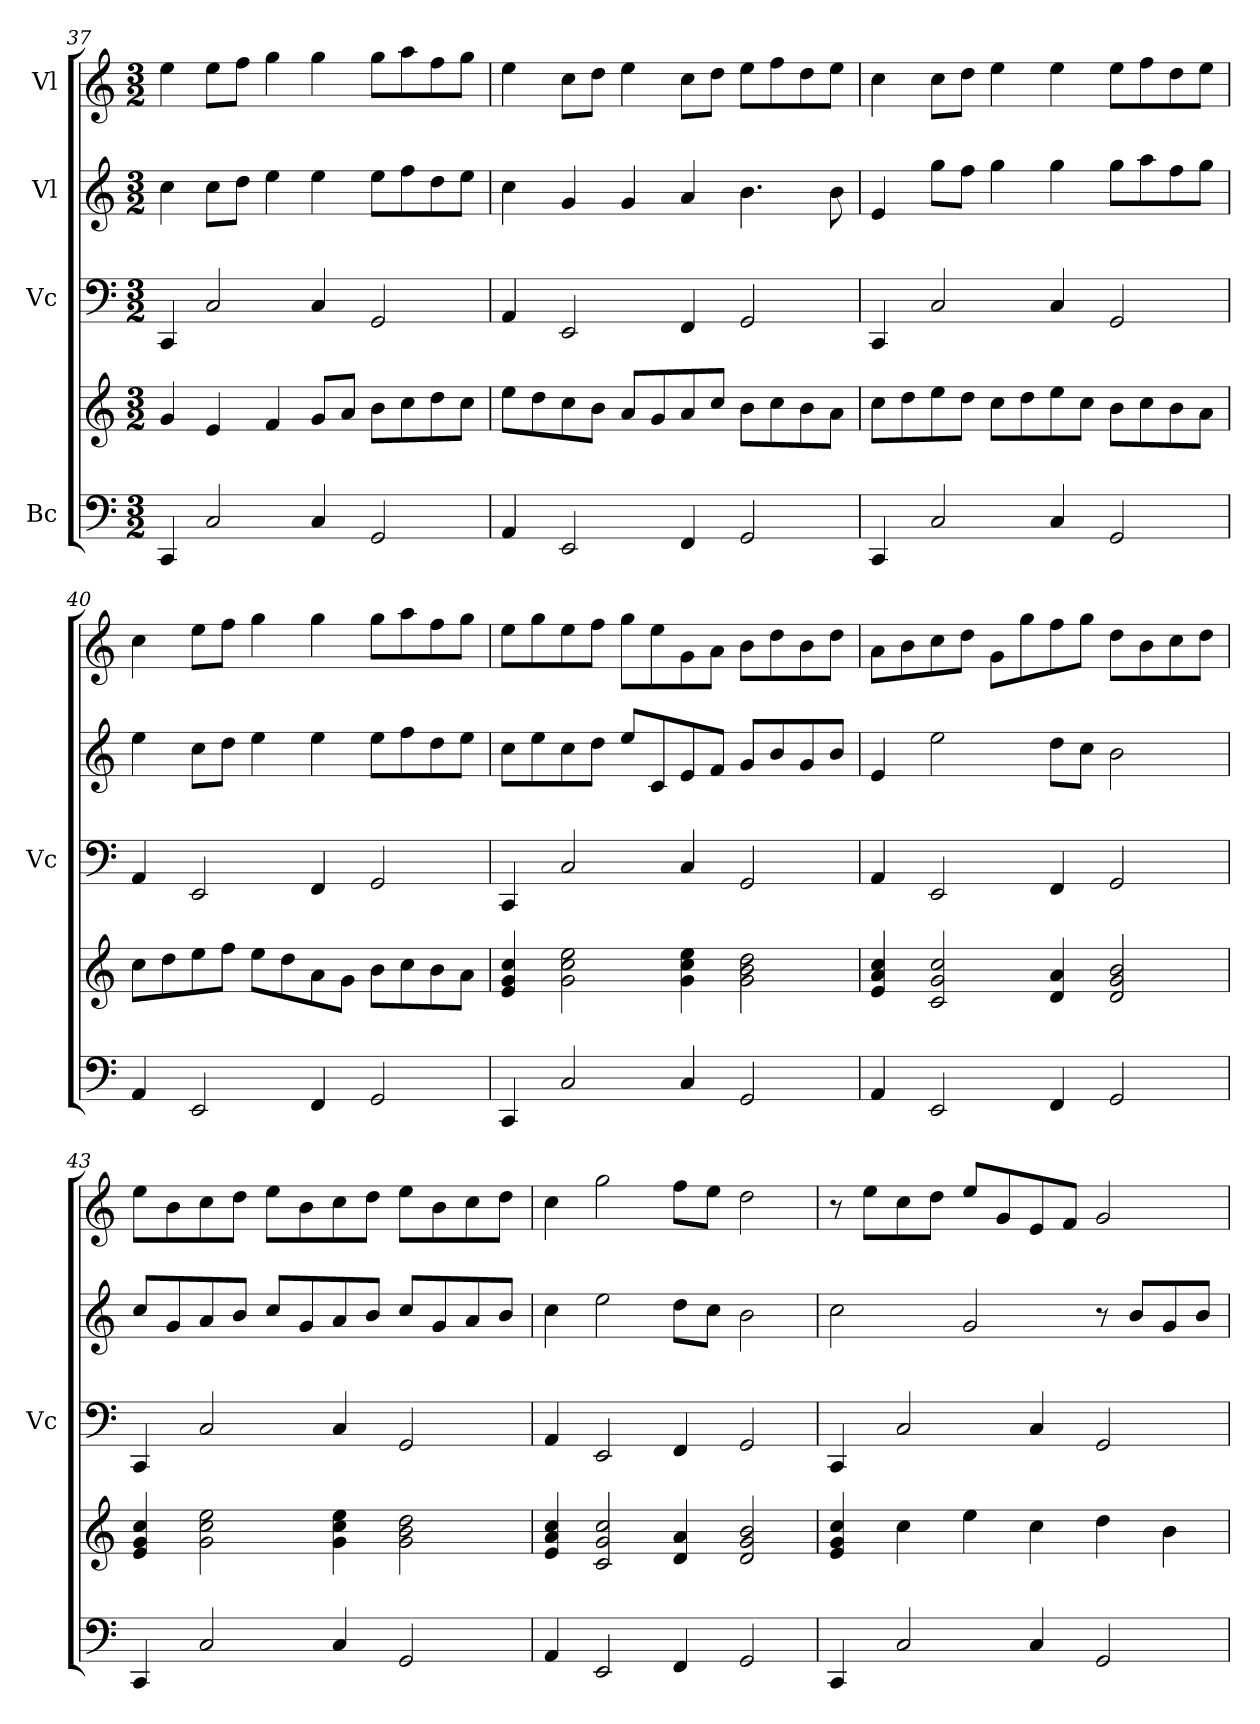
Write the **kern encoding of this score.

**kern	**kern	**kern	**kern	**kern
*part4	*part4	*part3	*part2	*part1
*staff5	*staff4	*staff3	*staff2	*staff1
*I"Bc	*	*I"Vc	*I"Vl	*I"Vl
*	*	*I'Vc	*	*
!!LO:LB:g=z
*clefF4	*clefG2	*clefF4	*clefG2	*clefG2
*k[]	*k[]	*k[]	*k[]	*k[]
*M3/2	*M3/2	*M3/2	*M3/2	*M3/2
=37	=37	=37	=37	=37
4CC/	4g/	4CC/	4cc\	4ee\
2C/	4e/	2C/	8cc\L	8ee\L
.	.	.	8dd\J	8ff\J
.	4f/	.	4ee\	4gg\
4C/	8g/L	4C/	4ee\	4gg\
.	8a/J	.	.	.
2GG/	8b\L	2GG/	8ee\L	8gg\L
.	8cc\	.	8ff\	8aa\
.	8dd\	.	8dd\	8ff\
.	8cc\J	.	8ee\J	8gg\J
=38	=38	=38	=38	=38
4AA/	8ee\L	4AA/	4cc\	4ee\
.	8dd\	.	.	.
2EE/	8cc\	2EE/	4g/	8cc\L
.	8b\J	.	.	8dd\J
.	8a/L	.	4g/	4ee\
.	8g/	.	.	.
4FF/	8a/	4FF/	4a/	8cc\L
.	8cc/J	.	.	8dd\J
2GG/	8b\L	2GG/	4.b\	8ee\L
.	8cc\	.	.	8ff\
.	8b\	.	.	8dd\
.	8a\J	.	8b\	8ee\J
=39	=39	=39	=39	=39
4CC/	8cc\L	4CC/	4e/	4cc\
.	8dd\	.	.	.
2C/	8ee\	2C/	8gg\L	8cc\L
.	8dd\J	.	8ff\J	8dd\J
.	8cc\L	.	4gg\	4ee\
.	8dd\	.	.	.
4C/	8ee\	4C/	4gg\	4ee\
.	8cc\J	.	.	.
2GG/	8b\L	2GG/	8gg\L	8ee\L
.	8cc\	.	8aa\	8ff\
.	8b\	.	8ff\	8dd\
.	8a\J	.	8gg\J	8ee\J
=40	=40	=40	=40	=40
4AA/	8cc\L	4AA/	4ee\	4cc\
.	8dd\	.	.	.
2EE/	8ee\	2EE/	8cc\L	8ee\L
.	8ff\J	.	8dd\J	8ff\J
.	8ee\L	.	4ee\	4gg\
.	8dd\	.	.	.
4FF/	8a\	4FF/	4ee\	4gg\
.	8g\J	.	.	.
2GG/	8b\L	2GG/	8ee\L	8gg\L
.	8cc\	.	8ff\	8aa\
.	8b\	.	8dd\	8ff\
.	8a\J	.	8ee\J	8gg\J
!!LO:PB:g=z
=41	=41	=41	=41	=41
4CC/	4e/ 4g/ 4cc/	4CC/	8cc\L	8ee\L
.	.	.	8ee\	8gg\
2C/	2g\ 2cc\ 2ee\	2C/	8cc\	8ee\
.	.	.	8dd\J	8ff\J
.	.	.	8ee/L	8gg\L
.	.	.	8c/	8ee\
4C/	4g\ 4cc\ 4ee\	4C/	8e/	8g\
.	.	.	8f/J	8a\J
2GG/	2g\ 2b\ 2dd\	2GG/	8g/L	8b\L
.	.	.	8b/	8dd\
.	.	.	8g/	8b\
.	.	.	8b/J	8dd\J
=42	=42	=42	=42	=42
4AA/	4e/ 4a/ 4cc/	4AA/	4e/	8a\L
.	.	.	.	8b\
2EE/	2c/ 2g/ 2cc/	2EE/	2ee\	8cc\
.	.	.	.	8dd\J
.	.	.	.	8g\L
.	.	.	.	8gg\
4FF/	4d/ 4a/	4FF/	8dd\L	8ff\
.	.	.	8cc\J	8gg\J
2GG/	2d/ 2g/ 2b/	2GG/	2b\	8dd\L
.	.	.	.	8b\
.	.	.	.	8cc\
.	.	.	.	8dd\J
=43	=43	=43	=43	=43
4CC/	4e/ 4g/ 4cc/	4CC/	8cc/L	8ee\L
.	.	.	8g/	8b\
2C/	2g\ 2cc\ 2ee\	2C/	8a/	8cc\
.	.	.	8b/J	8dd\J
.	.	.	8cc/L	8ee\L
.	.	.	8g/	8b\
4C/	4g\ 4cc\ 4ee\	4C/	8a/	8cc\
.	.	.	8b/J	8dd\J
2GG/	2g\ 2b\ 2dd\	2GG/	8cc/L	8ee\L
.	.	.	8g/	8b\
.	.	.	8a/	8cc\
.	.	.	8b/J	8dd\J
=44	=44	=44	=44	=44
4AA/	4e/ 4a/ 4cc/	4AA/	4cc\	4cc\
2EE/	2c/ 2g/ 2cc/	2EE/	2ee\	2gg\
4FF/	4d/ 4a/	4FF/	8dd\L	8ff\L
.	.	.	8cc\J	8ee\J
2GG/	2d/ 2g/ 2b/	2GG/	2b\	2dd\
!!LO:LB:g=z
=45	=45	=45	=45	=45
4CC/	4e/ 4g/ 4cc/	4CC/	2cc\	8r
.	.	.	.	8ee\L
2C/	4cc\	2C/	.	8cc\
.	.	.	.	8dd\J
.	4ee\	.	2g/	8ee/L
.	.	.	.	8g/
4C/	4cc\	4C/	.	8e/
.	.	.	.	8f/J
2GG/	4dd\	2GG/	8r	2g/
.	.	.	8b/L	.
.	4b\	.	8g/	.
.	.	.	8b/J	.
=	=	=	=	=
*-	*-	*-	*-	*-
